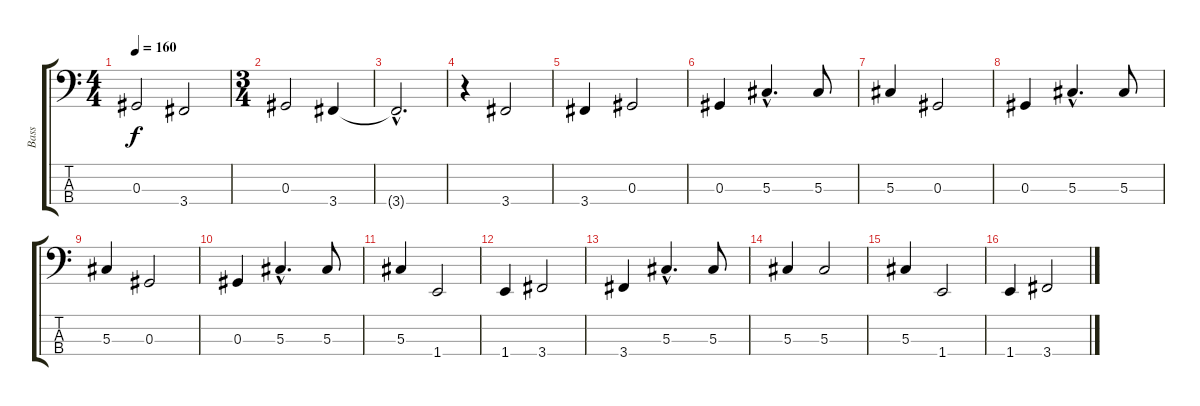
\track ("Bass" "Bass") {instrument electricbassfinger}
\staff {score tabs}
\tuning (Gb2 Db2 Ab1 Eb1) {hide}
\ts (4 4)
\tempo 160
\clef f4
\ks c
0.3.2{dy f} 3.4.2 |
\ts (3 4)
0.3.2 3.4.4 |
3.4{hac t}.2{d} |
r.4 3.4.2 |
3.4.4 0.3.2 |
0.3.4 5.3{hac}.4{d} 5.3.8 |
5.3.4 0.3.2 |
0.3.4 5.3{hac}.4{d} 5.3.8 |
5.3.4 0.3.2 |
0.3.4 5.3{hac}.4{d} 5.3.8 |
5.3.4 1.4.2 |
1.4.4 3.4.2 |
3.4.4 5.3{hac}.4{d} 5.3.8 |
5.3.4 5.3.2 |
5.3.4 1.4.2 |
1.4.4 3.4.2
